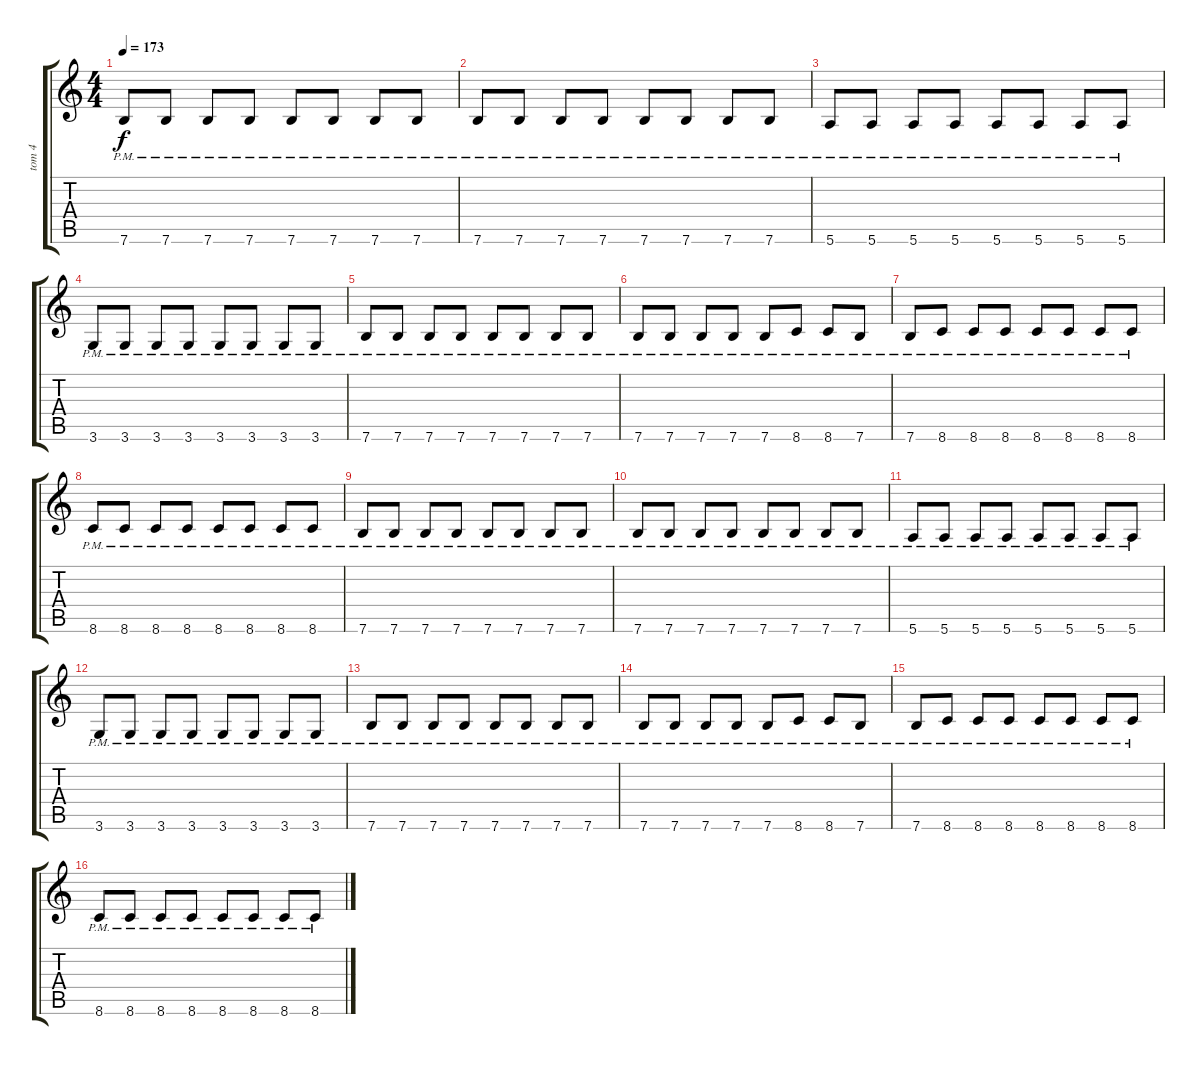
\track ("tom 4" "tom 4") {instrument overdrivenguitar}
\staff {score tabs}
\tuning (E4 B3 G3 D3 A2 E2) {hide}
\ts (4 4)
\tempo 173
\clef g2
\ks c
7.6{pm}.8{dy f} 7.6{pm}.8 7.6{pm}.8 7.6{pm}.8 7.6{pm}.8 7.6{pm}.8 7.6{pm}.8 7.6{pm}.8 |
7.6{pm}.8 7.6{pm}.8 7.6{pm}.8 7.6{pm}.8 7.6{pm}.8 7.6{pm}.8 7.6{pm}.8 7.6{pm}.8 |
5.6{pm}.8 5.6{pm}.8 5.6{pm}.8 5.6{pm}.8 5.6{pm}.8 5.6{pm}.8 5.6{pm}.8 5.6{pm}.8 |
3.6{pm}.8 3.6{pm}.8 3.6{pm}.8 3.6{pm}.8 3.6{pm}.8 3.6{pm}.8 3.6{pm}.8 3.6{pm}.8 |
7.6{pm}.8 7.6{pm}.8 7.6{pm}.8 7.6{pm}.8 7.6{pm}.8 7.6{pm}.8 7.6{pm}.8 7.6{pm}.8 |
7.6{pm}.8 7.6{pm}.8 7.6{pm}.8 7.6{pm}.8 7.6{pm}.8 8.6{pm}.8 8.6{pm}.8 7.6{pm}.8 |
7.6{pm}.8 8.6{pm}.8 8.6{pm}.8 8.6{pm}.8 8.6{pm}.8 8.6{pm}.8 8.6{pm}.8 8.6{pm}.8 |
8.6{pm}.8 8.6{pm}.8 8.6{pm}.8 8.6{pm}.8 8.6{pm}.8 8.6{pm}.8 8.6{pm}.8 8.6{pm}.8 |
7.6{pm}.8 7.6{pm}.8 7.6{pm}.8 7.6{pm}.8 7.6{pm}.8 7.6{pm}.8 7.6{pm}.8 7.6{pm}.8 |
7.6{pm}.8 7.6{pm}.8 7.6{pm}.8 7.6{pm}.8 7.6{pm}.8 7.6{pm}.8 7.6{pm}.8 7.6{pm}.8 |
5.6{pm}.8 5.6{pm}.8 5.6{pm}.8 5.6{pm}.8 5.6{pm}.8 5.6{pm}.8 5.6{pm}.8 5.6{pm}.8 |
3.6{pm}.8 3.6{pm}.8 3.6{pm}.8 3.6{pm}.8 3.6{pm}.8 3.6{pm}.8 3.6{pm}.8 3.6{pm}.8 |
7.6{pm}.8 7.6{pm}.8 7.6{pm}.8 7.6{pm}.8 7.6{pm}.8 7.6{pm}.8 7.6{pm}.8 7.6{pm}.8 |
7.6{pm}.8 7.6{pm}.8 7.6{pm}.8 7.6{pm}.8 7.6{pm}.8 8.6{pm}.8 8.6{pm}.8 7.6{pm}.8 |
7.6{pm}.8 8.6{pm}.8 8.6{pm}.8 8.6{pm}.8 8.6{pm}.8 8.6{pm}.8 8.6{pm}.8 8.6{pm}.8 |
8.6{pm}.8 8.6{pm}.8 8.6{pm}.8 8.6{pm}.8 8.6{pm}.8 8.6{pm}.8 8.6{pm}.8 8.6{pm}.8
